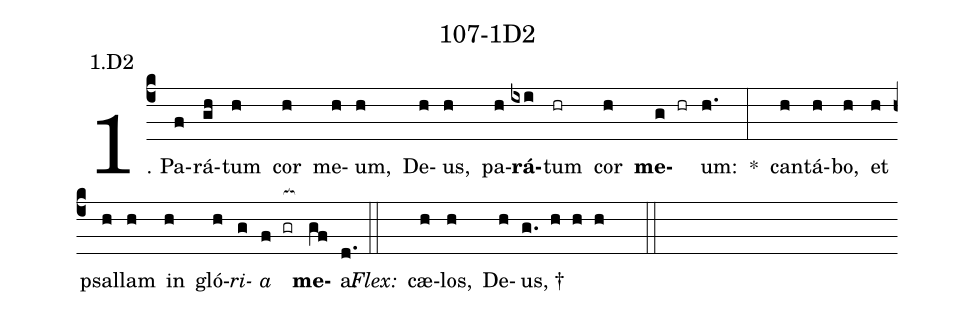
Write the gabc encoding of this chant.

name: 107-1D2;
annotation: 1.D2;
%%
(c4)1. Pa(f)rá(gh)tum(h) cor(h) me(h)um,(h) De(h)us,(h) pa(h)<b>rá</b>(ixi)tum(hr) cor(h) <b>me</b>(g hr)um:(h.) *(:) can(h)tá(h)bo,(h) et(h) psal(h)lam(h) in(h) gló(h)<i>ri</i>(g)<i>a</i>(f gr[ocb:1{]) <b>me</b>(gf[ocb:0}])a.(d.) (::)
<i>Flex:</i>()  cæ(h)los,(h) De(h)us, †(g. h h h  ::)
